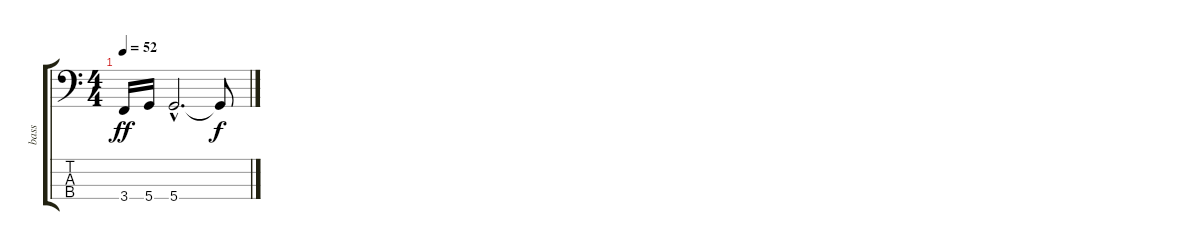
\track ("bass" "bass") {instrument electricbassfinger}
\staff {score tabs}
\tuning (G2 D2 A1 D1) {hide}
\ts (4 4)
\tempo 52
\clef f4
\ks c
3.4.16{dy ff} 5.4.16 5.4{hac}.2{d} 5.4{t}.8{dy f}
